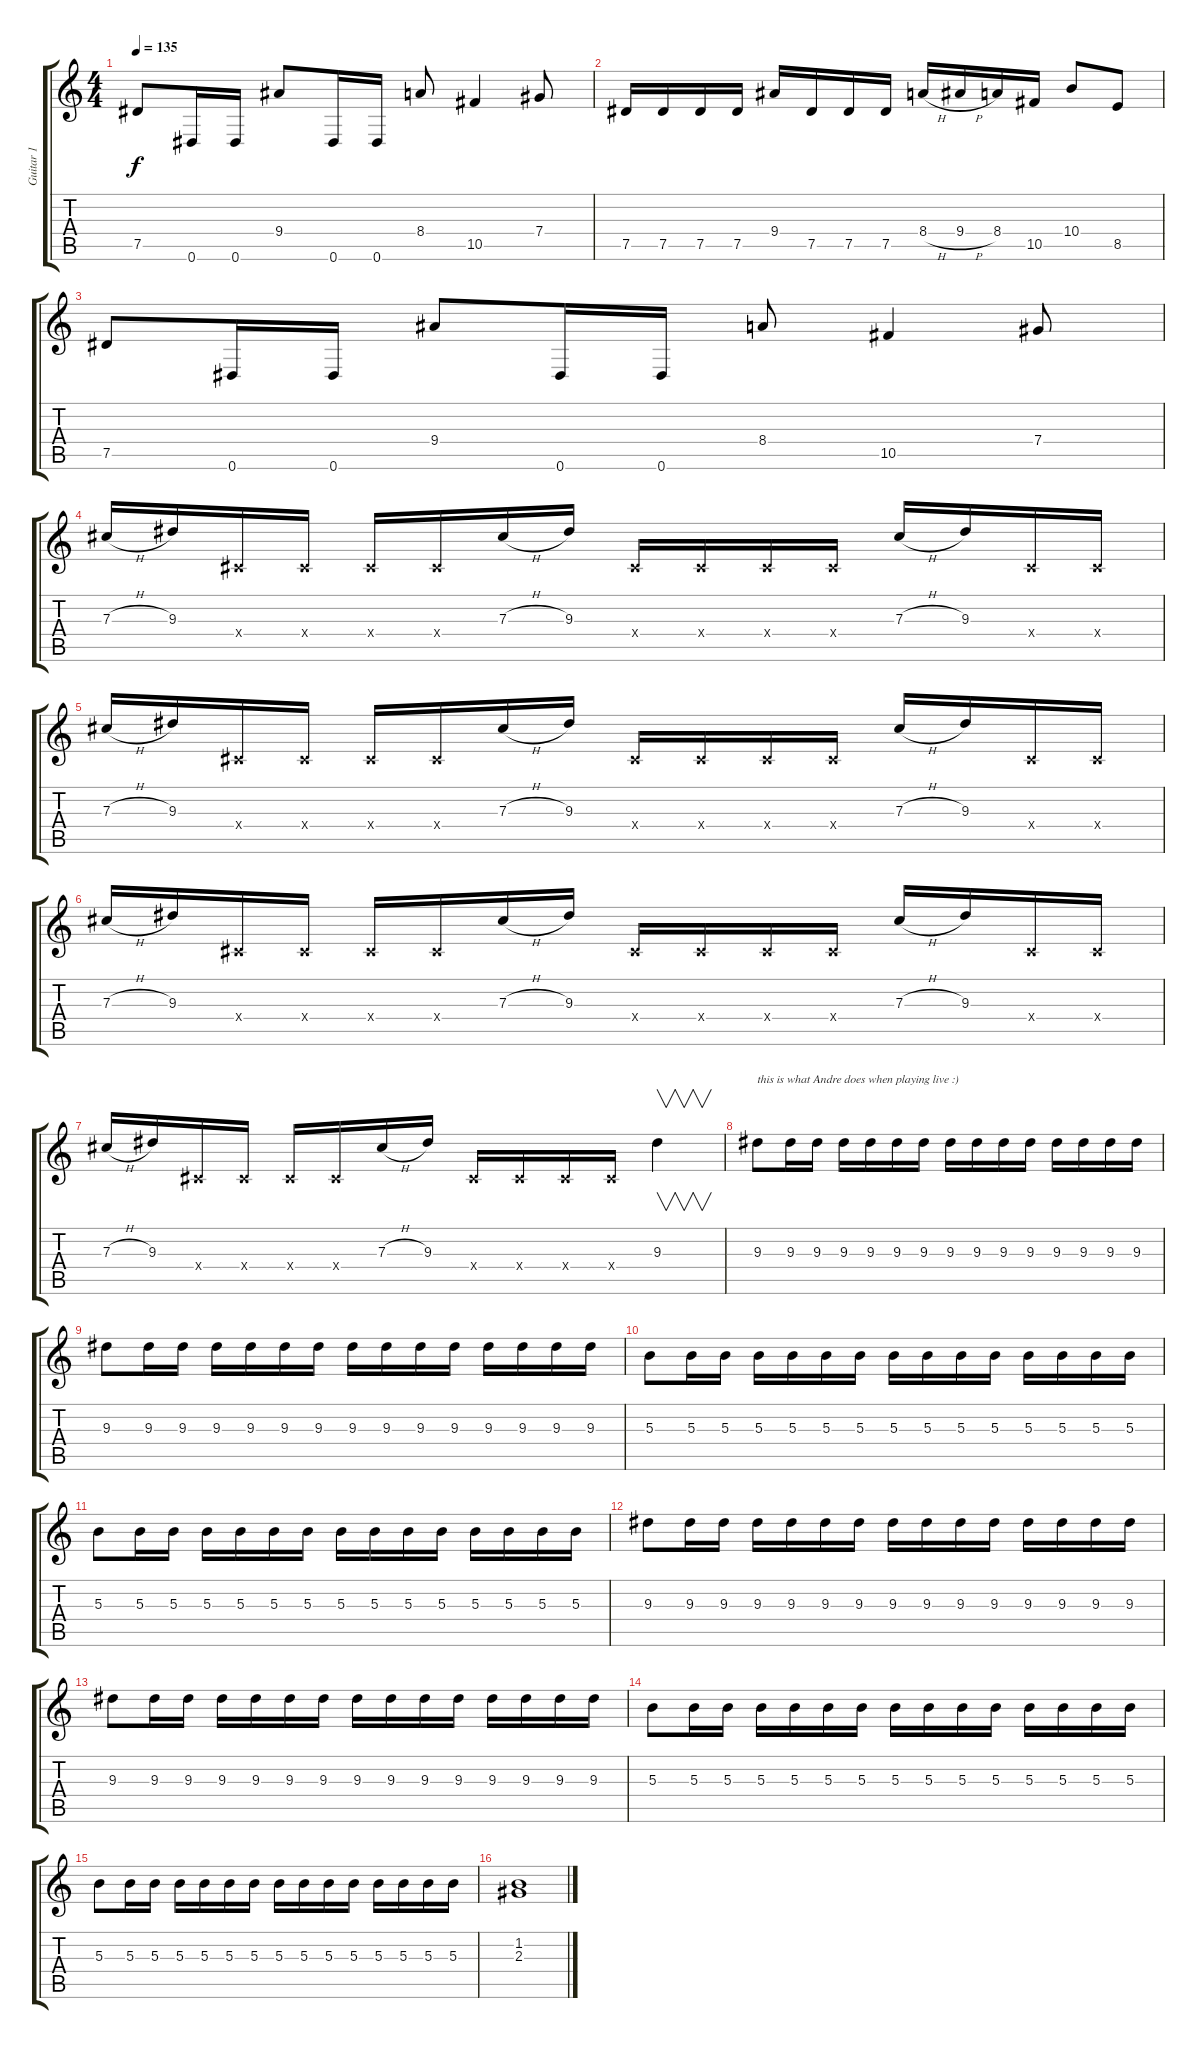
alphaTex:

\track ("Guitar 1" "Guitar 1") {instrument distortionguitar}
\staff {score tabs}
\tuning (Eb4 Bb3 Gb3 Db3 Ab2 Eb2) {hide}
\ts (4 4)
\tempo 135
\clef g2
\ks c
7.5.8{dy f} 0.6.16 0.6.16 9.4.8 0.6.16 0.6.16 8.4.8 10.5.4 7.4.8 |
7.5.16 7.5.16 7.5.16 7.5.16 9.4.16 7.5.16 7.5.16 7.5.16 8.4{h}.16 9.4{h}.16 8.4.16 10.5.16 10.4.8 8.5.8 |
7.5.8 0.6.16 0.6.16 9.4.8 0.6.16 0.6.16 8.4.8 10.5.4 7.4.8 |
7.3{h}.16 9.3.16 0.4{x}.16 0.4{x}.16 0.4{x}.16 0.4{x}.16 7.3{h}.16 9.3.16 0.4{x}.16 0.4{x}.16 0.4{x}.16 0.4{x}.16 7.3{h}.16 9.3.16 0.4{x}.16 0.4{x}.16 |
7.3{h}.16 9.3.16 0.4{x}.16 0.4{x}.16 0.4{x}.16 0.4{x}.16 7.3{h}.16 9.3.16 0.4{x}.16 0.4{x}.16 0.4{x}.16 0.4{x}.16 7.3{h}.16 9.3.16 0.4{x}.16 0.4{x}.16 |
7.3{h}.16 9.3.16 0.4{x}.16 0.4{x}.16 0.4{x}.16 0.4{x}.16 7.3{h}.16 9.3.16 0.4{x}.16 0.4{x}.16 0.4{x}.16 0.4{x}.16 7.3{h}.16 9.3.16 0.4{x}.16 0.4{x}.16 |
7.3{h}.16 9.3.16 0.4{x}.16 0.4{x}.16 0.4{x}.16 0.4{x}.16 7.3{h}.16 9.3.16 0.4{x}.16 0.4{x}.16 0.4{x}.16 0.4{x}.16 9.3.4{v} |
9.3.8{txt "this is what Andre does when playing live :)"} 9.3.16 9.3.16 9.3.16 9.3.16 9.3.16 9.3.16 9.3.16 9.3.16 9.3.16 9.3.16 9.3.16 9.3.16 9.3.16 9.3.16 |
9.3.8 9.3.16 9.3.16 9.3.16 9.3.16 9.3.16 9.3.16 9.3.16 9.3.16 9.3.16 9.3.16 9.3.16 9.3.16 9.3.16 9.3.16 |
5.3.8 5.3.16 5.3.16 5.3.16 5.3.16 5.3.16 5.3.16 5.3.16 5.3.16 5.3.16 5.3.16 5.3.16 5.3.16 5.3.16 5.3.16 |
5.3.8 5.3.16 5.3.16 5.3.16 5.3.16 5.3.16 5.3.16 5.3.16 5.3.16 5.3.16 5.3.16 5.3.16 5.3.16 5.3.16 5.3.16 |
9.3.8 9.3.16 9.3.16 9.3.16 9.3.16 9.3.16 9.3.16 9.3.16 9.3.16 9.3.16 9.3.16 9.3.16 9.3.16 9.3.16 9.3.16 |
9.3.8 9.3.16 9.3.16 9.3.16 9.3.16 9.3.16 9.3.16 9.3.16 9.3.16 9.3.16 9.3.16 9.3.16 9.3.16 9.3.16 9.3.16 |
5.3.8 5.3.16 5.3.16 5.3.16 5.3.16 5.3.16 5.3.16 5.3.16 5.3.16 5.3.16 5.3.16 5.3.16 5.3.16 5.3.16 5.3.16 |
5.3.8 5.3.16 5.3.16 5.3.16 5.3.16 5.3.16 5.3.16 5.3.16 5.3.16 5.3.16 5.3.16 5.3.16 5.3.16 5.3.16 5.3.16 |
(1.2 2.3).1
